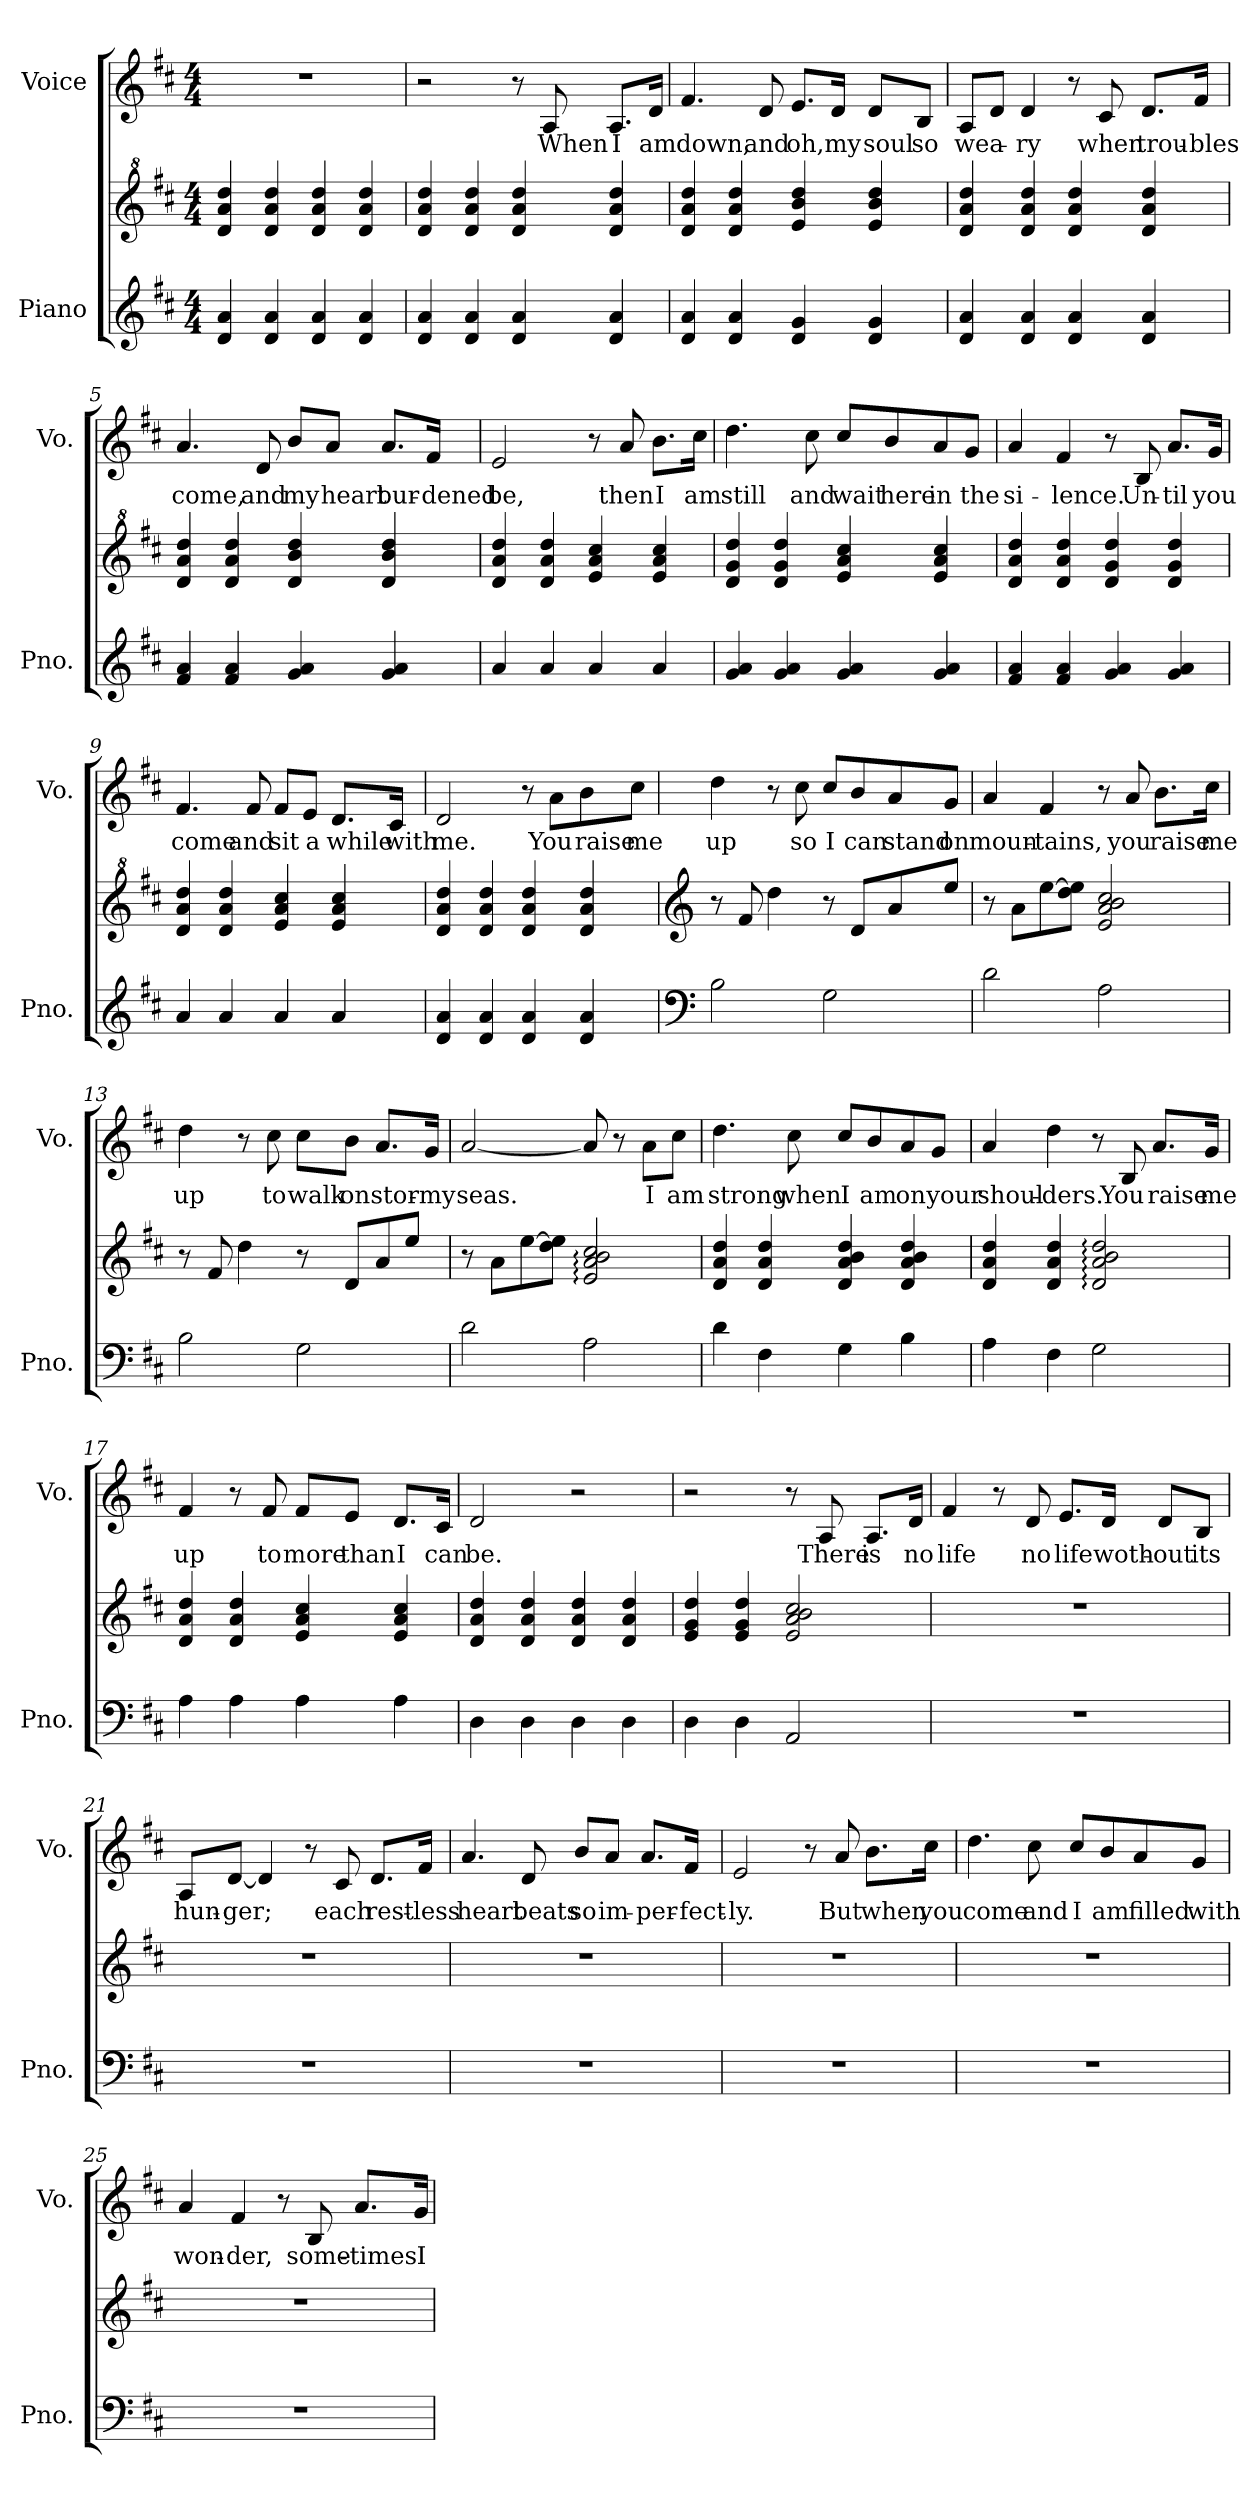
**kern	**kern	**kern	**text
*part2	*part2	*part1	*part1
*staff3	*staff2	*staff1	*staff1
*I"Piano	*	*I"Voice	*
*I'Pno.	*	*I'Vo.	*
*clefG2	*clefG^2	*clefG2	*
*k[f#c#]	*k[f#c#]	*k[f#c#]	*
*M4/4	*M4/4	*M4/4	*
=1	=1	=1	=1
4d/ 4a/	4dd/ 4aa/ 4ddd/	1r	.
4d/ 4a/	4dd/ 4aa/ 4ddd/	.	.
4d/ 4a/	4dd/ 4aa/ 4ddd/	.	.
4d/ 4a/	4dd/ 4aa/ 4ddd/	.	.
=2	=2	=2	=2
4d/ 4a/	4dd/ 4aa/ 4ddd/	2r	.
4d/ 4a/	4dd/ 4aa/ 4ddd/	.	.
4d/ 4a/	4dd/ 4aa/ 4ddd/	8r	.
!	!	!	!LO:LY:b
.	.	8A/	When
!	!	!	!LO:LY:b
4d/ 4a/	4dd/ 4aa/ 4ddd/	8.A/L	I
!	!	!	!LO:LY:b
.	.	16d/Jk	am
=3	=3	=3	=3
!	!	!	!LO:LY:b
4d/ 4a/	4dd/ 4aa/ 4ddd/	4.f#/	down,
4d/ 4a/	4dd/ 4aa/ 4ddd/	.	.
!	!	!	!LO:LY:b
.	.	8d/	and
!	!	!	!LO:LY:b
4d/ 4g/	4ee/ 4bb/ 4ddd/	8.e/L	oh,
!	!	!	!LO:LY:b
.	.	16d/Jk	my
!	!	!	!LO:LY:b
4d/ 4g/	4ee/ 4bb/ 4ddd/	8d/L	soul
!	!	!	!LO:LY:b
.	.	8B/J	so
=4	=4	=4	=4
!	!	!	!LO:LY:b
4d/ 4a/	4dd/ 4aa/ 4ddd/	8A/L	wea-
.	.	8d/J	.
!	!	!	!LO:LY:b
4d/ 4a/	4dd/ 4aa/ 4ddd/	4d/	-ry
4d/ 4a/	4dd/ 4aa/ 4ddd/	8r	.
!	!	!	!LO:LY:b
.	.	8c#/	when
!	!	!	!LO:LY:b
4d/ 4a/	4dd/ 4aa/ 4ddd/	8.d/L	trou-
!	!	!	!LO:LY:b
.	.	16f#/Jk	-bles
!!LO:LB:g=z
=5	=5	=5	=5
!	!	!	!LO:LY:b
4f#/ 4a/	4dd/ 4aa/ 4ddd/	4.a/	come,
4f#/ 4a/	4dd/ 4aa/ 4ddd/	.	.
!	!	!	!LO:LY:b
.	.	8d/	and
!	!	!	!LO:LY:b
4g/ 4a/	4dd/ 4bb/ 4ddd/	8b/L	my
!	!	!	!LO:LY:b
.	.	8a/J	heart
!	!	!	!LO:LY:b
4g/ 4a/	4dd/ 4bb/ 4ddd/	8.a/L	bur-
!	!	!	!LO:LY:b
.	.	16f#/Jk	-dened
=6	=6	=6	=6
!	!	!	!LO:LY:b
4a/	4dd/ 4aa/ 4ddd/	2e/	be,
4a/	4dd/ 4aa/ 4ddd/	.	.
4a/	4ee/ 4aa/ 4ccc#/	8r	.
!	!	!	!LO:LY:b
.	.	8a/	then
!	!	!	!LO:LY:b
4a/	4ee/ 4aa/ 4ccc#/	8.b\L	I
!	!	!	!LO:LY:b
.	.	16cc#\Jk	am
=7	=7	=7	=7
!	!	!	!LO:LY:b
4g/ 4a/	4dd/ 4gg/ 4ddd/	4.dd\	still
4g/ 4a/	4dd/ 4gg/ 4ddd/	.	.
!	!	!	!LO:LY:b
.	.	8cc#\	and
!	!	!	!LO:LY:b
4g/ 4a/	4ee/ 4aa/ 4ccc#/	8cc#/L	wait
!	!	!	!LO:LY:b
.	.	8b/	here
!	!	!	!LO:LY:b
4g/ 4a/	4ee/ 4aa/ 4ccc#/	8a/	in
!	!	!	!LO:LY:b
.	.	8g/J	the
=8	=8	=8	=8
!	!	!	!LO:LY:b
4f#/ 4a/	4dd/ 4aa/ 4ddd/	4a/	si-
!	!	!	!LO:LY:b
4f#/ 4a/	4dd/ 4aa/ 4ddd/	4f#/	-lence.
4g/ 4a/	4dd/ 4gg/ 4ddd/	8r	.
!	!	!	!LO:LY:b
.	.	8B/	Un-
!	!	!	!LO:LY:b
4g/ 4a/	4dd/ 4gg/ 4ddd/	8.a/L	-til
!	!	!	!LO:LY:b
.	.	16g/Jk	you
!!LO:LB:g=z
=9	=9	=9	=9
!	!	!	!LO:LY:b
4a/	4dd/ 4aa/ 4ddd/	4.f#/	come
4a/	4dd/ 4aa/ 4ddd/	.	.
!	!	!	!LO:LY:b
.	.	8f#/	and
!	!	!	!LO:LY:b
4a/	4ee/ 4aa/ 4ccc#/	8f#/L	sit
!	!	!	!LO:LY:b
.	.	8e/J	a
!	!	!	!LO:LY:b
4a/	4ee/ 4aa/ 4ccc#/	8.d/L	while
!	!	!	!LO:LY:b
.	.	16c#/Jk	with
=10	=10	=10	=10
!	!	!	!LO:LY:b
4d/ 4a/	4dd/ 4aa/ 4ddd/	2d/	me.
4d/ 4a/	4dd/ 4aa/ 4ddd/	.	.
4d/ 4a/	4dd/ 4aa/ 4ddd/	8r	.
!	!	!	!LO:LY:b
.	.	8a\L	You
!	!	!	!LO:LY:b
4d/ 4a/	4dd/ 4aa/ 4ddd/	8b\	raise
!	!	!	!LO:LY:b
.	.	8cc#\J	me
=11	=11	=11	=11
*clefF4	*clefG2	*	*
!	!	!	!LO:LY:b
2B\	8r	4dd\	up
.	8f#/	.	.
.	4dd\	8r	.
!	!	!	!LO:LY:b
.	.	8cc#\	so
!	!	!	!LO:LY:b
2G\	8r	8cc#/L	I
!	!	!	!LO:LY:b
.	8d/L	8b/	can
!	!	!	!LO:LY:b
.	8a/	8a/	stand
!	!	!	!LO:LY:b
.	8ee/J	8g/J	on
!!LO:PB:g=z
=12	=12	=12	=12
!	!	!	!LO:LY:b
2d\	8r	4a/	moun-
.	8a\L	.	.
!	!	!	!LO:LY:b
.	[8ee\	4f#/	-tains,
.	8dd\ 8ee\]J	.	.
2A\	2e/ 2a/ 2b/ 2cc#/	8r	.
!	!	!	!LO:LY:b
.	.	8a/	you
!	!	!	!LO:LY:b
.	.	8.b\L	raise
!	!	!	!LO:LY:b
.	.	16cc#\Jk	me
=13	=13	=13	=13
!	!	!	!LO:LY:b
2B\	8r	4dd\	up
.	8f#/	.	.
.	4dd\	8r	.
!	!	!	!LO:LY:b
.	.	8cc#\	to
!	!	!	!LO:LY:b
2G\	8r	8cc#\L	walk
!	!	!	!LO:LY:b
.	8d/L	8b\J	on
!	!	!	!LO:LY:b
.	8a/	8.a/L	stor-
.	8ee/J	.	.
!	!	!	!LO:LY:b
.	.	16g/Jk	-my
=14	=14	=14	=14
!	!	!	!LO:LY:b
2d\	8r	[2a/	seas.
.	8a\L	.	.
.	[8ee\	.	.
.	8dd\ 8ee\]J	.	.
2A\	2e/: 2a/: 2b/: 2cc#/:	8a/]	.
.	.	8r	.
!	!	!	!LO:LY:b
.	.	8a\L	I
!	!	!	!LO:LY:b
.	.	8cc#\J	am
!!LO:LB:g=z
=15	=15	=15	=15
!	!	!	!LO:LY:b
4d\	4d/ 4a/ 4dd/	4.dd\	strong
4F#\	4d/ 4a/ 4dd/	.	.
!	!	!	!LO:LY:b
.	.	8cc#\	when
!	!	!	!LO:LY:b
4G\	4d/ 4a/ 4b/ 4dd/	8cc#/L	I
!	!	!	!LO:LY:b
.	.	8b/	am
!	!	!	!LO:LY:b
4B\	4d/ 4a/ 4b/ 4dd/	8a/	on
!	!	!	!LO:LY:b
.	.	8g/J	your
=16	=16	=16	=16
!	!	!	!LO:LY:b
4A\	4d/ 4a/ 4dd/	4a/	shoul-
!	!	!	!LO:LY:b
4F#\	4d/ 4a/ 4dd/	4dd\	-ders.
2G\	2d/: 2a/: 2b/: 2dd/:	8r	.
!	!	!	!LO:LY:b
.	.	8B/	You
!	!	!	!LO:LY:b
.	.	8.a/L	raise
!	!	!	!LO:LY:b
.	.	16g/Jk	me
=17	=17	=17	=17
!	!	!	!LO:LY:b
4A\	4d/ 4a/ 4dd/	4f#/	up
4A\	4d/ 4a/ 4dd/	8r	.
!	!	!	!LO:LY:b
.	.	8f#/	to
!	!	!	!LO:LY:b
4A\	4e/ 4a/ 4cc#/	8f#/L	more
!	!	!	!LO:LY:b
.	.	8e/J	than
!	!	!	!LO:LY:b
4A\	4e/ 4a/ 4cc#/	8.d/L	I
!	!	!	!LO:LY:b
.	.	16c#/Jk	can
=18	=18	=18	=18
!	!	!	!LO:LY:b
4D\	4d/ 4a/ 4dd/	2d/	be.
4D\	4d/ 4a/ 4dd/	.	.
4D\	4d/ 4a/ 4dd/	2r	.
4D\	4d/ 4a/ 4dd/	.	.
!!LO:LB:g=z
=19	=19	=19	=19
4D\	4e/ 4g/ 4dd/	2r	.
4D\	4e/ 4g/ 4dd/	.	.
2AA/	2e/ 2a/ 2b/ 2cc#/	8r	.
!	!	!	!LO:LY:b
.	.	8A/	There
!	!	!	!LO:LY:b
.	.	8.A/L	is
!	!	!	!LO:LY:b
.	.	16d/Jk	no
=20	=20	=20	=20
!	!	!	!LO:LY:b
1r	1r	4f#/	life
.	.	8r	.
!	!	!	!LO:LY:b
.	.	8d/	no
!	!	!	!LO:LY:b
.	.	8.e/L	life
!	!	!	!LO:LY:b
.	.	16d/Jk	woth-
!	!	!	!LO:LY:b
.	.	8d/L	-out
!	!	!	!LO:LY:b
.	.	8B/J	its
=21	=21	=21	=21
!	!	!	!LO:LY:b
1r	1r	8A/L	hun-
!	!	!	!LO:LY:b
.	.	[8d/J	-ger;
.	.	4d/]	.
.	.	8r	.
!	!	!	!LO:LY:b
.	.	8c#/	each
!	!	!	!LO:LY:b
.	.	8.d/L	rest-
!	!	!	!LO:LY:b
.	.	16f#/Jk	-less
=22	=22	=22	=22
!	!	!	!LO:LY:b
1r	1r	4.a/	heart
!	!	!	!LO:LY:b
.	.	8d/	beats
!	!	!	!LO:LY:b
.	.	8b/L	so
!	!	!	!LO:LY:b
.	.	8a/J	im-
!	!	!	!LO:LY:b
.	.	8.a/L	-per-
!	!	!	!LO:LY:b
.	.	16f#/Jk	-fect-
!!LO:LB:g=z
=23	=23	=23	=23
!	!	!	!LO:LY:b
1r	1r	2e/	-ly.
.	.	8r	.
!	!	!	!LO:LY:b
.	.	8a/	But
!	!	!	!LO:LY:b
.	.	8.b\L	when
!	!	!	!LO:LY:b
.	.	16cc#\Jk	you
=24	=24	=24	=24
!	!	!	!LO:LY:b
1r	1r	4.dd\	come
!	!	!	!LO:LY:b
.	.	8cc#\	and
!	!	!	!LO:LY:b
.	.	8cc#/L	I
!	!	!	!LO:LY:b
.	.	8b/	am
!	!	!	!LO:LY:b
.	.	8a/	filled
!	!	!	!LO:LY:b
.	.	8g/J	with
=25	=25	=25	=25
!	!	!	!LO:LY:b
1r	1r	4a/	won-
!	!	!	!LO:LY:b
.	.	4f#/	-der,
.	.	8r	.
!	!	!	!LO:LY:b
.	.	8B/	some-
!	!	!	!LO:LY:b
.	.	8.a/L	-times
!	!	!	!LO:LY:b
.	.	16g/Jk	I
=	=	=	=
*-	*-	*-	*-
